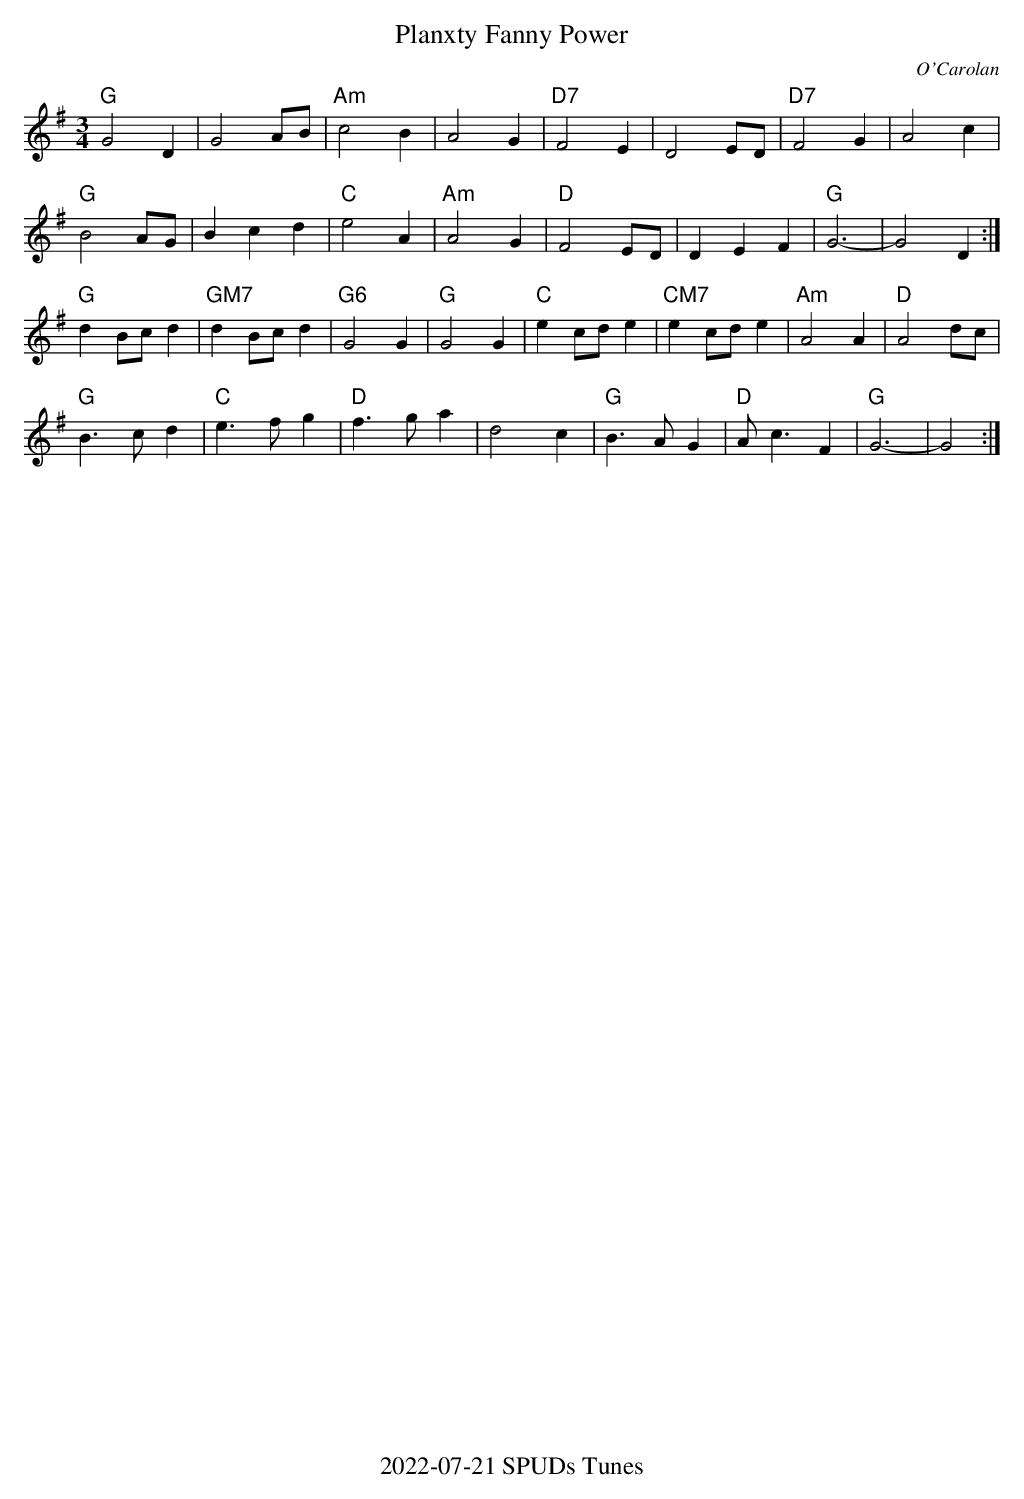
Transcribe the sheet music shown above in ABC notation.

X:1
T:Planxty Fanny Power
M:3/4
L:1/8
C:O'Carolan
K:G
"G"G4D2|G4AB|"Am"c4B2|A4G2|\
"D7"F4E2|D4ED|"D7"F4G2|A4c2|
"G"B4AG|B2c2d2|"C"e4A2|"Am"A4G2|\
"D"F4ED|D2E2F2|"G"G6-|G4D2:|
"G"d2Bcd2|"GM7"d2Bcd2|"G6"G4G2|"G"G4G2|\
"C"e2cde2|"CM7"e2cde2|"Am"A4A2|"D"A4dc|
"G"B3cd2|"C"e3fg2|"D"f3ga2|d4c2|\
"G"B3AG2|"D"Ac3F2|"G"G6-|G4:|
